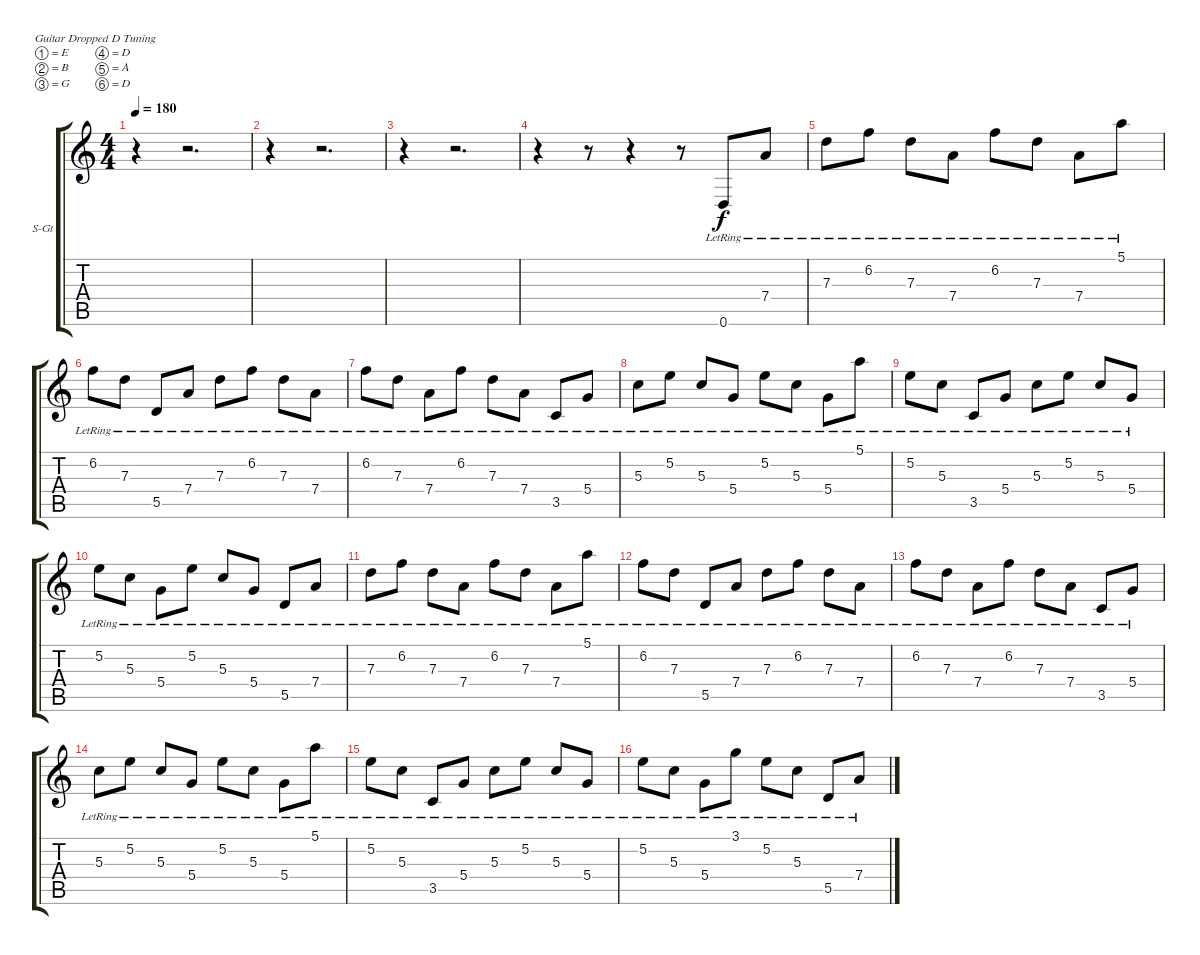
\bracketExtendMode groupsimilarinstruments
\firstSystemTrackNameOrientation horizontal
\otherSystemsTrackNameOrientation horizontal
\track ("Clean Guitar" "S-Gt") {instrument acousticguitarsteel}
\staff {score tabs}
\tuning (E4 B3 G3 D3 A2 D2)
\ts (4 4)
\tempo 180
\clef g2
\ks c
r.4{dy f} r.2{d} |
r.4 r.2{d} |
r.4 r.2{d} |
r.4 r.8 r.4 r.8 0.6{lr}.8 7.4{lr}.8 |
7.3{lr}.8 6.2{lr}.8 7.3{lr}.8 7.4{lr}.8 6.2{lr}.8 7.3{lr}.8 7.4{lr}.8 5.1{lr}.8 |
6.2{lr}.8 7.3{lr}.8 5.5{lr}.8 7.4{lr}.8 7.3{lr}.8 6.2{lr}.8 7.3{lr}.8 7.4{lr}.8 |
6.2{lr}.8 7.3{lr}.8 7.4{lr}.8 6.2{lr}.8 7.3{lr}.8 7.4{lr}.8 3.5{lr}.8 5.4{lr}.8 |
5.3{lr}.8 5.2{lr}.8 5.3{lr}.8 5.4{lr}.8 5.2{lr}.8 5.3{lr}.8 5.4{lr}.8 5.1{lr}.8 |
5.2{lr}.8 5.3{lr}.8 3.5{lr}.8 5.4{lr}.8 5.3{lr}.8 5.2{lr}.8 5.3{lr}.8 5.4{lr}.8 |
5.2{lr}.8 5.3{lr}.8 5.4{lr}.8 5.2{lr}.8 5.3{lr}.8 5.4{lr}.8 5.5{lr}.8 7.4{lr}.8 |
7.3{lr}.8 6.2{lr}.8 7.3{lr}.8 7.4{lr}.8 6.2{lr}.8 7.3{lr}.8 7.4{lr}.8 5.1{lr}.8 |
6.2{lr}.8 7.3{lr}.8 5.5{lr}.8 7.4{lr}.8 7.3{lr}.8 6.2{lr}.8 7.3{lr}.8 7.4{lr}.8 |
6.2{lr}.8 7.3{lr}.8 7.4{lr}.8 6.2{lr}.8 7.3{lr}.8 7.4{lr}.8 3.5{lr}.8 5.4{lr}.8 |
5.3{lr}.8 5.2{lr}.8 5.3{lr}.8 5.4{lr}.8 5.2{lr}.8 5.3{lr}.8 5.4{lr}.8 5.1{lr}.8 |
5.2{lr}.8 5.3{lr}.8 3.5{lr}.8 5.4{lr}.8 5.3{lr}.8 5.2{lr}.8 5.3{lr}.8 5.4{lr}.8 |
5.2{lr}.8 5.3{lr}.8 5.4{lr}.8 3.1{lr}.8 5.2{lr}.8 5.3{lr}.8 5.5{lr}.8 7.4{lr}.8
